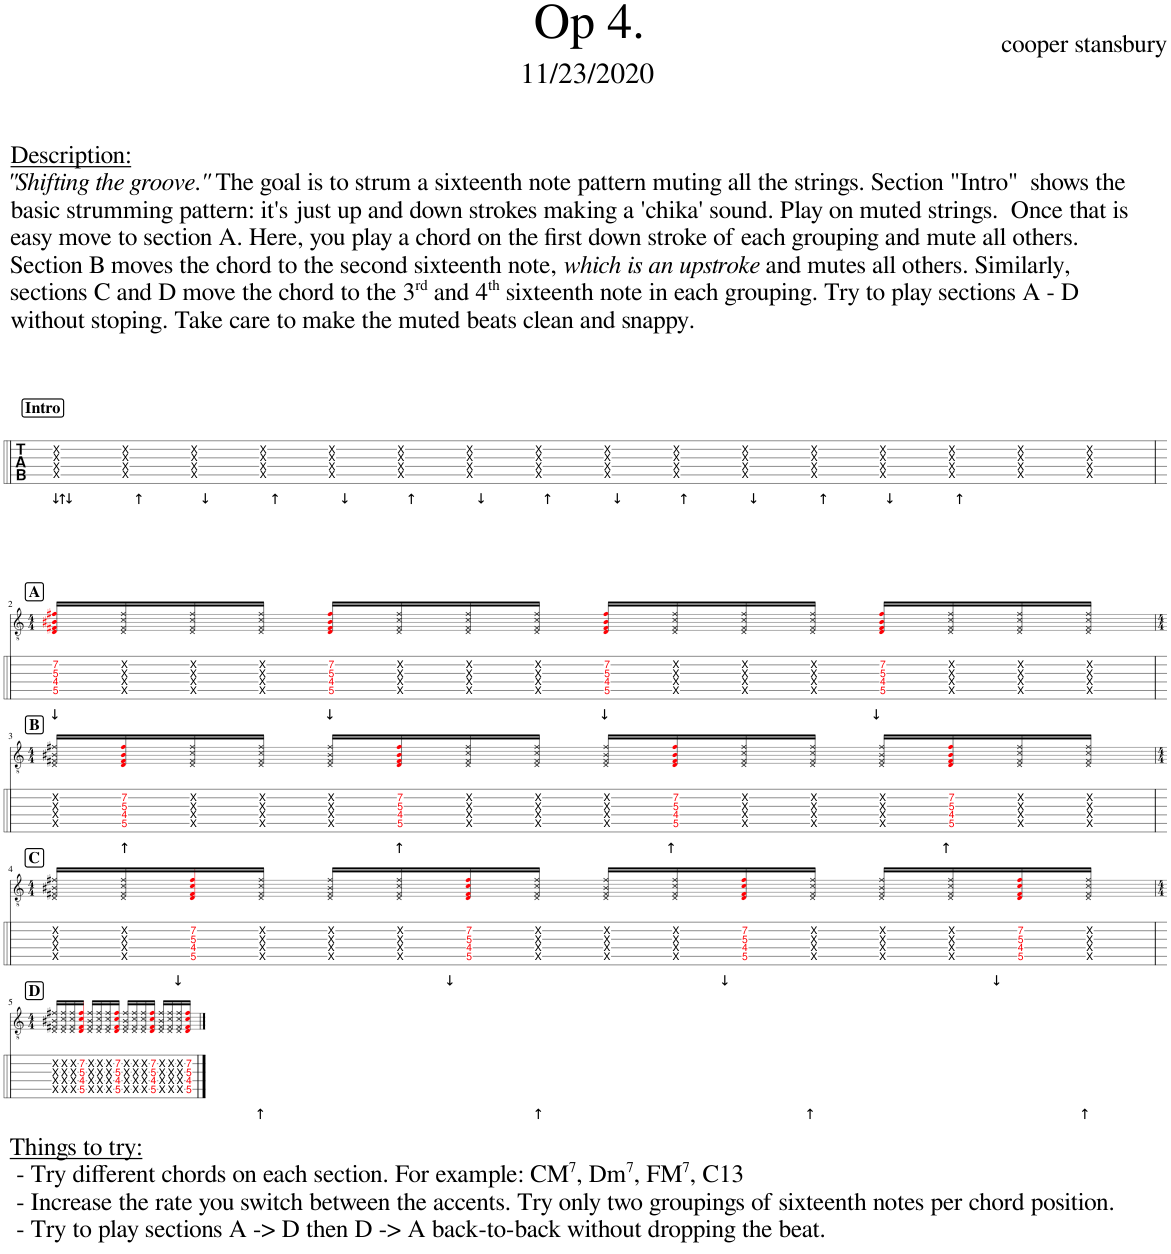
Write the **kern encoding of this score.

**kern	**kern
*part1	*part1
*staff2	*staff1
*I"Guitar	*
*I'Guit.	*
*stria6	*stria5
*	*clefGv2
*k[]	*k[]
*M4/4	*M4/4
!!LO:REH:place=s1:a:B:cj:fs=14:t=Intro
=1	=1
!	!LO:TX:a:t=Description&colon;
!	!LO:TX:a:i:t="Shifting the groove
!	!LO:TX:a:t=.
!	!LO:TX:a:i:t="
!	!LO:TX:a:t=The goal is to strum a sixteenth note pattern muting all the strings. Section "Intro"  shows the
!	!LO:TX:a:t=basic strumming pattern&colon; it's just up and down strokes making a 'chika' sound. Play on muted strings.  Once that is
!	!LO:TX:a:t=easy move to section A. Here, you play a chord on the first down stroke of each grouping and mute all others.
!	!LO:TX:a:t=Section B moves the chord to the second sixteenth note,
!	!LO:TX:a:i:t=which is an upstroke
!	!LO:TX:a:t=and mutes all others. Similarly,
!	!LO:TX:a:t=sections C and D move the chord to the 3
!	!LO:TX:a:t=rd
!	!LO:TX:a:t=and 4
!	!LO:TX:a:t=th
!	!LO:TX:a:t=sixteenth note in each grouping. Try to play sections A - D
!	!LO:TX:a:t=without stoping. Take care to make the muted beats clean and snappy.
!LO:TX:a:t=Description&colon;	!
!LO:TX:a:i:t="Shifting the groove	!
!LO:TX:a:t=.	!
!LO:TX:a:i:t="	!
!LO:TX:a:t=The goal is to strum a sixteenth note pattern muting all the strings. Section "Intro"  shows the	!
!LO:TX:a:t=basic strumming pattern&colon; it's just up and down strokes making a 'chika' sound. Play on muted strings.  Once that is	!
!LO:TX:a:t=easy move to section A. Here, you play a chord on the first down stroke of each grouping and mute all others.	!
!LO:TX:a:t=Section B moves the chord to the second sixteenth note,	!
!LO:TX:a:i:t=which is an upstroke	!
!LO:TX:a:t=and mutes all others. Similarly,	!
!LO:TX:a:t=sections C and D move the chord to the 3	!
!LO:TX:a:t=rd	!
!LO:TX:a:t=and 4	!
!LO:TX:a:t=th	!
!LO:TX:a:t=sixteenth note in each grouping. Try to play sections A - D	!
!LO:TX:a:t=without stoping. Take care to make the muted beats clean and snappy.	!
!LO:TX:b:B:t=↓↑↓                    ↑                   ↓                    ↑                    ↓                   ↑                    ↓                   ↑                    ↓                   ↑                    ↓                    ↑                   ↓                    ↑	!
16D\ 16F#\ 16B#\ 16f#\LL	16D/ 16F#X/ 16B#X/ 16f#X/LL
16D\ 16F#\ 16c\ 16f#\J	16D/ 16F#/ 16c/ 16f#/
16D\ 16F#\ 16c\ 16f#\L	16D/ 16F#/ 16c/ 16f#/
16D\ 16F#\ 16c\ 16f#\JJ	16D/ 16F#/ 16c/ 16f#/JJ
16D\ 16F#\ 16c\ 16f#\LL	16D/ 16F#/ 16c/ 16f#/LL
16D\ 16F#\ 16c\ 16f#\J	16D/ 16F#/ 16c/ 16f#/
16D\ 16F#\ 16c\ 16f#\L	16D/ 16F#/ 16c/ 16f#/
16D\ 16F#\ 16c\ 16f#\JJ	16D/ 16F#/ 16c/ 16f#/JJ
16D\ 16F#\ 16c\ 16f#\LL	16D/ 16F#/ 16c/ 16f#/LL
16D\ 16F#\ 16c\ 16f#\J	16D/ 16F#/ 16c/ 16f#/
16D\ 16F#\ 16c\ 16f#\L	16D/ 16F#/ 16c/ 16f#/
16D\ 16F#\ 16c\ 16f#\JJ	16D/ 16F#/ 16c/ 16f#/JJ
16D\ 16F#\ 16c\ 16f#\LL	16D/ 16F#/ 16c/ 16f#/LL
16D\ 16F#\ 16c\ 16f#\J	16D/ 16F#/ 16c/ 16f#/
16D\ 16F#\ 16c\ 16f#\L	16D/ 16F#/ 16c/ 16f#/
16D\ 16F#\ 16c\ 16f#\JJ	16D/ 16F#/ 16c/ 16f#/JJ
!!LO:LB:g=z
!!LO:REH:place=s1:a:B:cj:fs=14:t=A
=2	=2
*k[]	*k[]
*M4/4	*M4/4
!LO:TX:b:B:t=↓                                                                                     ↓                                                                                     ↓                                                                                    ↓	!
16Di\ 16F#i\ 16B#i\ 16f#i\LL	16Di/ 16F#Xi/ 16B#Xi/ 16f#Xi/LL
16D\ 16F#\ 16c\ 16f#\J	16D/ 16F#/ 16c/ 16f#/
16D\ 16F#\ 16c\ 16f#\L	16D/ 16F#/ 16c/ 16f#/
16D\ 16F#\ 16c\ 16f#\JJ	16D/ 16F#/ 16c/ 16f#/JJ
16Di\ 16F#i\ 16B#i\ 16f#i\LL	16Di/ 16F#i/ 16B#i/ 16f#i/LL
16D\ 16F#\ 16c\ 16f#\J	16D/ 16F#/ 16c/ 16f#/
16D\ 16F#\ 16c\ 16f#\L	16D/ 16F#/ 16c/ 16f#/
16D\ 16F#\ 16c\ 16f#\JJ	16D/ 16F#/ 16c/ 16f#/JJ
16Di\ 16F#i\ 16B#i\ 16f#i\LL	16Di/ 16F#i/ 16B#i/ 16f#i/LL
16D\ 16F#\ 16c\ 16f#\J	16D/ 16F#/ 16c/ 16f#/
16D\ 16F#\ 16c\ 16f#\L	16D/ 16F#/ 16c/ 16f#/
16D\ 16F#\ 16c\ 16f#\JJ	16D/ 16F#/ 16c/ 16f#/JJ
16Di\ 16F#i\ 16B#i\ 16f#i\LL	16Di/ 16F#i/ 16B#i/ 16f#i/LL
16D\ 16F#\ 16c\ 16f#\J	16D/ 16F#/ 16c/ 16f#/
16D\ 16F#\ 16c\ 16f#\L	16D/ 16F#/ 16c/ 16f#/
16D\ 16F#\ 16c\ 16f#\JJ	16D/ 16F#/ 16c/ 16f#/JJ
!!LO:LB:g=z
!!LO:REH:place=s1:a:B:cj:fs=14:t=B
=3	=3
*k[]	*k[]
*M4/4	*M4/4
!LO:TX:b:B:t=↑                                                                                     ↑                                                                                    ↑                                                                                     ↑	!
16D\ 16F#\ 16B#\ 16f#\LL	16D/ 16F#X/ 16B#X/ 16f#X/LL
16Di\ 16F#i\ 16B#i\ 16f#i\J	16Di/ 16F#i/ 16B#i/ 16f#i/
16D\ 16F#\ 16c\ 16f#\L	16D/ 16F#/ 16c/ 16f#/
16D\ 16F#\ 16c\ 16f#\JJ	16D/ 16F#/ 16c/ 16f#/JJ
16D\ 16F#\ 16B#\ 16f#\LL	16D/ 16F#/ 16B#/ 16f#/LL
16Di\ 16F#i\ 16B#i\ 16f#i\J	16Di/ 16F#i/ 16B#i/ 16f#i/
16D\ 16F#\ 16c\ 16f#\L	16D/ 16F#/ 16c/ 16f#/
16D\ 16F#\ 16c\ 16f#\JJ	16D/ 16F#/ 16c/ 16f#/JJ
16D\ 16F#\ 16B#\ 16f#\LL	16D/ 16F#/ 16B#/ 16f#/LL
16Di\ 16F#i\ 16B#i\ 16f#i\J	16Di/ 16F#i/ 16B#i/ 16f#i/
16D\ 16F#\ 16c\ 16f#\L	16D/ 16F#/ 16c/ 16f#/
16D\ 16F#\ 16c\ 16f#\JJ	16D/ 16F#/ 16c/ 16f#/JJ
16D\ 16F#\ 16B#\ 16f#\LL	16D/ 16F#/ 16B#/ 16f#/LL
16Di\ 16F#i\ 16B#i\ 16f#i\J	16Di/ 16F#i/ 16B#i/ 16f#i/
16D\ 16F#\ 16c\ 16f#\L	16D/ 16F#/ 16c/ 16f#/
16D\ 16F#\ 16c\ 16f#\JJ	16D/ 16F#/ 16c/ 16f#/JJ
!!LO:LB:g=z
!!LO:REH:place=s1:a:B:cj:fs=14:t=C
=4	=4
*k[]	*k[]
*M4/4	*M4/4
!LO:TX:b:B:t=↓                                                                                    ↓                                                                                     ↓                                                                                    ↓	!
16D\ 16F#\ 16B#\ 16f#\LL	16D/ 16F#X/ 16B#X/ 16f#X/LL
16D\ 16F#\ 16c\ 16f#\J	16D/ 16F#/ 16c/ 16f#/
16Di\ 16F#i\ 16ci\ 16f#i\L	16Di/ 16F#i/ 16ci/ 16f#i/
16D\ 16F#\ 16c\ 16f#\JJ	16D/ 16F#/ 16c/ 16f#/JJ
16D\ 16F#\ 16B#\ 16f#\LL	16D/ 16F#/ 16B#/ 16f#/LL
16D\ 16F#\ 16c\ 16f#\J	16D/ 16F#/ 16c/ 16f#/
16Di\ 16F#i\ 16ci\ 16f#i\L	16Di/ 16F#i/ 16ci/ 16f#i/
16D\ 16F#\ 16c\ 16f#\JJ	16D/ 16F#/ 16c/ 16f#/JJ
16D\ 16F#\ 16B#\ 16f#\LL	16D/ 16F#/ 16B#/ 16f#/LL
16D\ 16F#\ 16c\ 16f#\J	16D/ 16F#/ 16c/ 16f#/
16Di\ 16F#i\ 16ci\ 16f#i\L	16Di/ 16F#i/ 16ci/ 16f#i/
16D\ 16F#\ 16c\ 16f#\JJ	16D/ 16F#/ 16c/ 16f#/JJ
16D\ 16F#\ 16B#\ 16f#\LL	16D/ 16F#/ 16B#/ 16f#/LL
16D\ 16F#\ 16c\ 16f#\J	16D/ 16F#/ 16c/ 16f#/
16Di\ 16F#i\ 16ci\ 16f#i\L	16Di/ 16F#i/ 16ci/ 16f#i/
16D\ 16F#\ 16c\ 16f#\JJ	16D/ 16F#/ 16c/ 16f#/JJ
!!LO:LB:g=z
!!LO:REH:place=s1:a:B:cj:fs=14:t=D
=5	=5
*k[]	*k[]
*M4/4	*M4/4
!LO:TX:b:t=Things to try&colon;	!
!LO:TX:b:t=- Try different chords on each section. For example&colon; CM	!
!LO:TX:b:t=7	!
!LO:TX:b:t=, Dm	!
!LO:TX:b:t=7	!
!LO:TX:b:t=, FM	!
!LO:TX:b:t=7	!
!LO:TX:b:t=, C13	!
!LO:TX:b:t=- Increase the rate you switch between the accents. Try only two groupings of sixteenth notes per chord position.	!
!LO:TX:b:t=- Try to play sections A -> D then D -> A back-to-back without dropping the beat.	!
!LO:TX:b:B:t=↑                                                                                      ↑                                                                                    ↑                                                                                     ↑	!
16D\ 16F#\ 16B#\ 16f#\LL	16D/ 16F#X/ 16B#X/ 16f#X/LL
16D\ 16F#\ 16c\ 16f#\J	16D/ 16F#/ 16c/ 16f#/
16D\ 16F#\ 16c\ 16f#\L	16D/ 16F#/ 16c/ 16f#/
16Di\ 16F#i\ 16ci\ 16f#i\JJ	16Di/ 16F#i/ 16ci/ 16f#i/JJ
16D\ 16F#\ 16B#\ 16f#\LL	16D/ 16F#/ 16B#/ 16f#/LL
16D\ 16F#\ 16c\ 16f#\J	16D/ 16F#/ 16c/ 16f#/
16D\ 16F#\ 16c\ 16f#\L	16D/ 16F#/ 16c/ 16f#/
16Di\ 16F#i\ 16ci\ 16f#i\JJ	16Di/ 16F#i/ 16ci/ 16f#i/JJ
16D\ 16F#\ 16B#\ 16f#\LL	16D/ 16F#/ 16B#/ 16f#/LL
16D\ 16F#\ 16c\ 16f#\J	16D/ 16F#/ 16c/ 16f#/
16D\ 16F#\ 16c\ 16f#\L	16D/ 16F#/ 16c/ 16f#/
16Di\ 16F#i\ 16ci\ 16f#i\JJ	16Di/ 16F#i/ 16ci/ 16f#i/JJ
16D\ 16F#\ 16B#\ 16f#\LL	16D/ 16F#/ 16B#/ 16f#/LL
16D\ 16F#\ 16c\ 16f#\J	16D/ 16F#/ 16c/ 16f#/
16D\ 16F#\ 16c\ 16f#\L	16D/ 16F#/ 16c/ 16f#/
16Di\ 16F#i\ 16ci\ 16f#i\JJ	16Di/ 16F#i/ 16ci/ 16f#i/JJ
==	==
*-	*-
